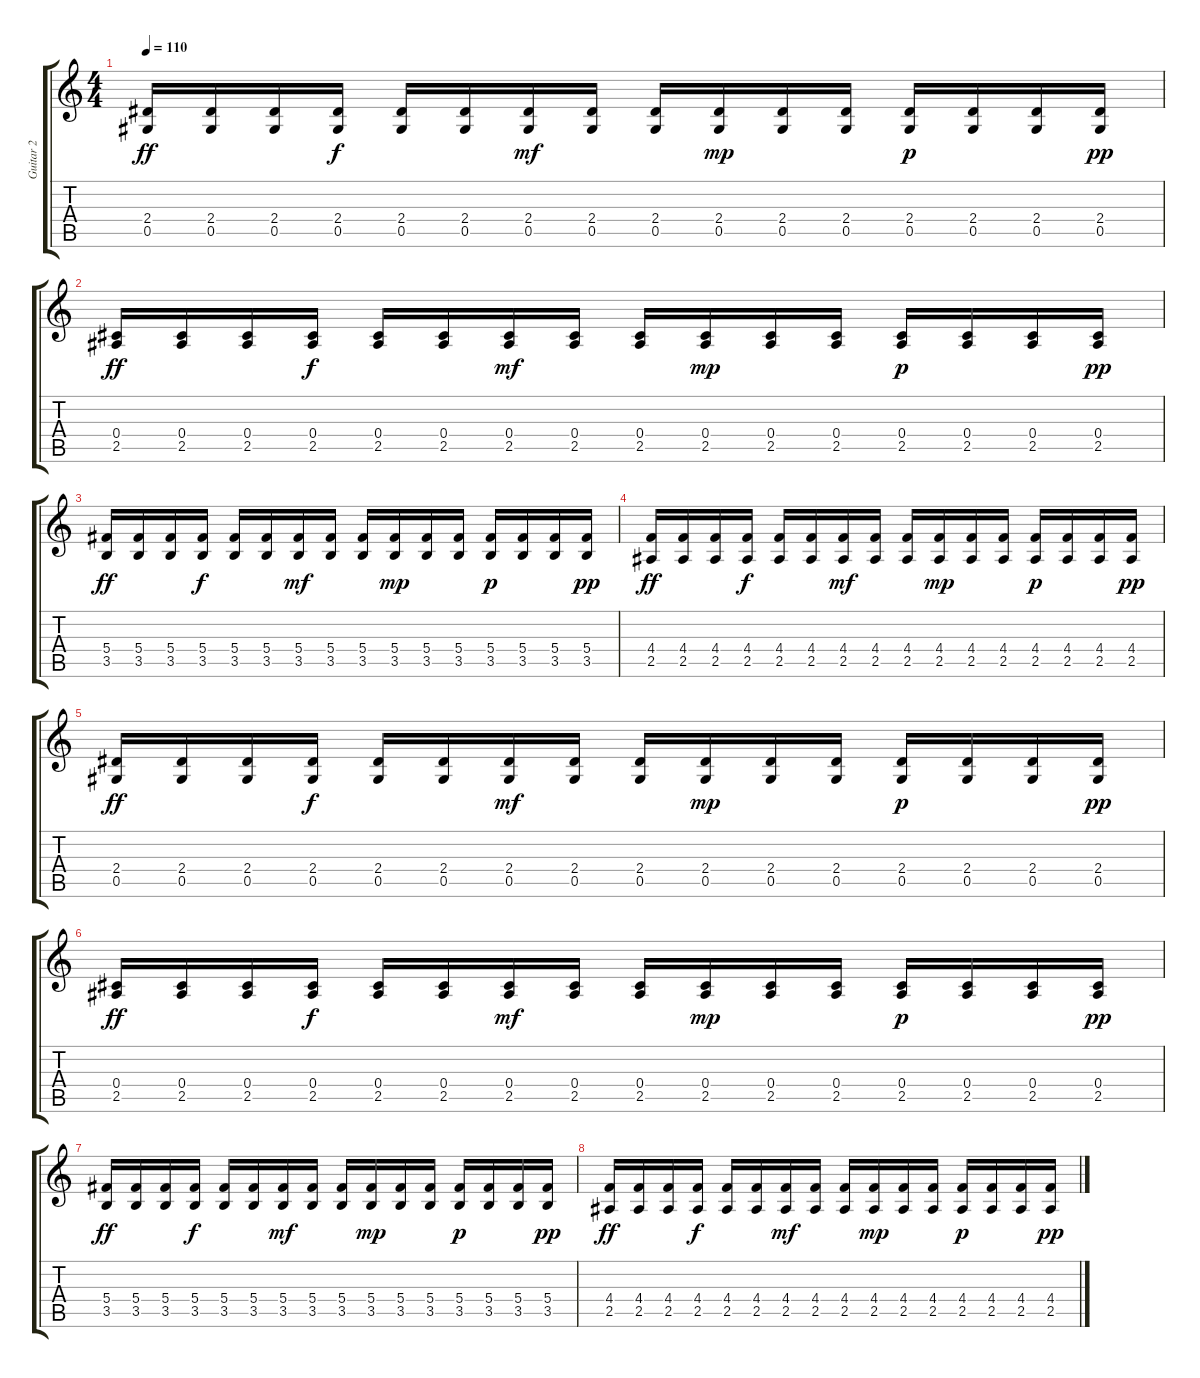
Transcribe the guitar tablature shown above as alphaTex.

\track ("Guitar 2" "Guitar 2") {instrument distortionguitar}
\staff {score tabs}
\tuning (Eb4 Bb3 Gb3 Db3 Ab2 Eb2) {hide}
\ts (4 4)
\tempo 110
\clef g2
\ks c
(2.4 0.5).16{dy ff} (2.4 0.5).16 (2.4 0.5).16 (2.4 0.5).16{dy f} (2.4 0.5).16 (2.4 0.5).16 (2.4 0.5).16{dy mf} (2.4 0.5).16 (2.4 0.5).16 (2.4 0.5).16{dy mp} (2.4 0.5).16 (2.4 0.5).16 (2.4 0.5).16{dy p} (2.4 0.5).16 (2.4 0.5).16 (2.4 0.5).16{dy pp} |
(0.4 2.5).16{dy ff} (0.4 2.5).16 (0.4 2.5).16 (0.4 2.5).16{dy f} (0.4 2.5).16 (0.4 2.5).16 (0.4 2.5).16{dy mf} (0.4 2.5).16 (0.4 2.5).16 (0.4 2.5).16{dy mp} (0.4 2.5).16 (0.4 2.5).16 (0.4 2.5).16{dy p} (0.4 2.5).16 (0.4 2.5).16 (0.4 2.5).16{dy pp} |
(5.4 3.5).16{dy ff} (5.4 3.5).16 (5.4 3.5).16 (5.4 3.5).16{dy f} (5.4 3.5).16 (5.4 3.5).16 (5.4 3.5).16{dy mf} (5.4 3.5).16 (5.4 3.5).16 (5.4 3.5).16{dy mp} (5.4 3.5).16 (5.4 3.5).16 (5.4 3.5).16{dy p} (5.4 3.5).16 (5.4 3.5).16 (5.4 3.5).16{dy pp} |
(4.4 2.5).16{dy ff} (4.4 2.5).16 (4.4 2.5).16 (4.4 2.5).16{dy f} (4.4 2.5).16 (4.4 2.5).16 (4.4 2.5).16{dy mf} (4.4 2.5).16 (4.4 2.5).16 (4.4 2.5).16{dy mp} (4.4 2.5).16 (4.4 2.5).16 (4.4 2.5).16{dy p} (4.4 2.5).16 (4.4 2.5).16 (4.4 2.5).16{dy pp} |
(2.4 0.5).16{dy ff} (2.4 0.5).16 (2.4 0.5).16 (2.4 0.5).16{dy f} (2.4 0.5).16 (2.4 0.5).16 (2.4 0.5).16{dy mf} (2.4 0.5).16 (2.4 0.5).16 (2.4 0.5).16{dy mp} (2.4 0.5).16 (2.4 0.5).16 (2.4 0.5).16{dy p} (2.4 0.5).16 (2.4 0.5).16 (2.4 0.5).16{dy pp} |
(0.4 2.5).16{dy ff} (0.4 2.5).16 (0.4 2.5).16 (0.4 2.5).16{dy f} (0.4 2.5).16 (0.4 2.5).16 (0.4 2.5).16{dy mf} (0.4 2.5).16 (0.4 2.5).16 (0.4 2.5).16{dy mp} (0.4 2.5).16 (0.4 2.5).16 (0.4 2.5).16{dy p} (0.4 2.5).16 (0.4 2.5).16 (0.4 2.5).16{dy pp} |
(5.4 3.5).16{dy ff} (5.4 3.5).16 (5.4 3.5).16 (5.4 3.5).16{dy f} (5.4 3.5).16 (5.4 3.5).16 (5.4 3.5).16{dy mf} (5.4 3.5).16 (5.4 3.5).16 (5.4 3.5).16{dy mp} (5.4 3.5).16 (5.4 3.5).16 (5.4 3.5).16{dy p} (5.4 3.5).16 (5.4 3.5).16 (5.4 3.5).16{dy pp} |
(4.4 2.5).16{dy ff} (4.4 2.5).16 (4.4 2.5).16 (4.4 2.5).16{dy f} (4.4 2.5).16 (4.4 2.5).16 (4.4 2.5).16{dy mf} (4.4 2.5).16 (4.4 2.5).16 (4.4 2.5).16{dy mp} (4.4 2.5).16 (4.4 2.5).16 (4.4 2.5).16{dy p} (4.4 2.5).16 (4.4 2.5).16 (4.4 2.5).16{dy pp}
